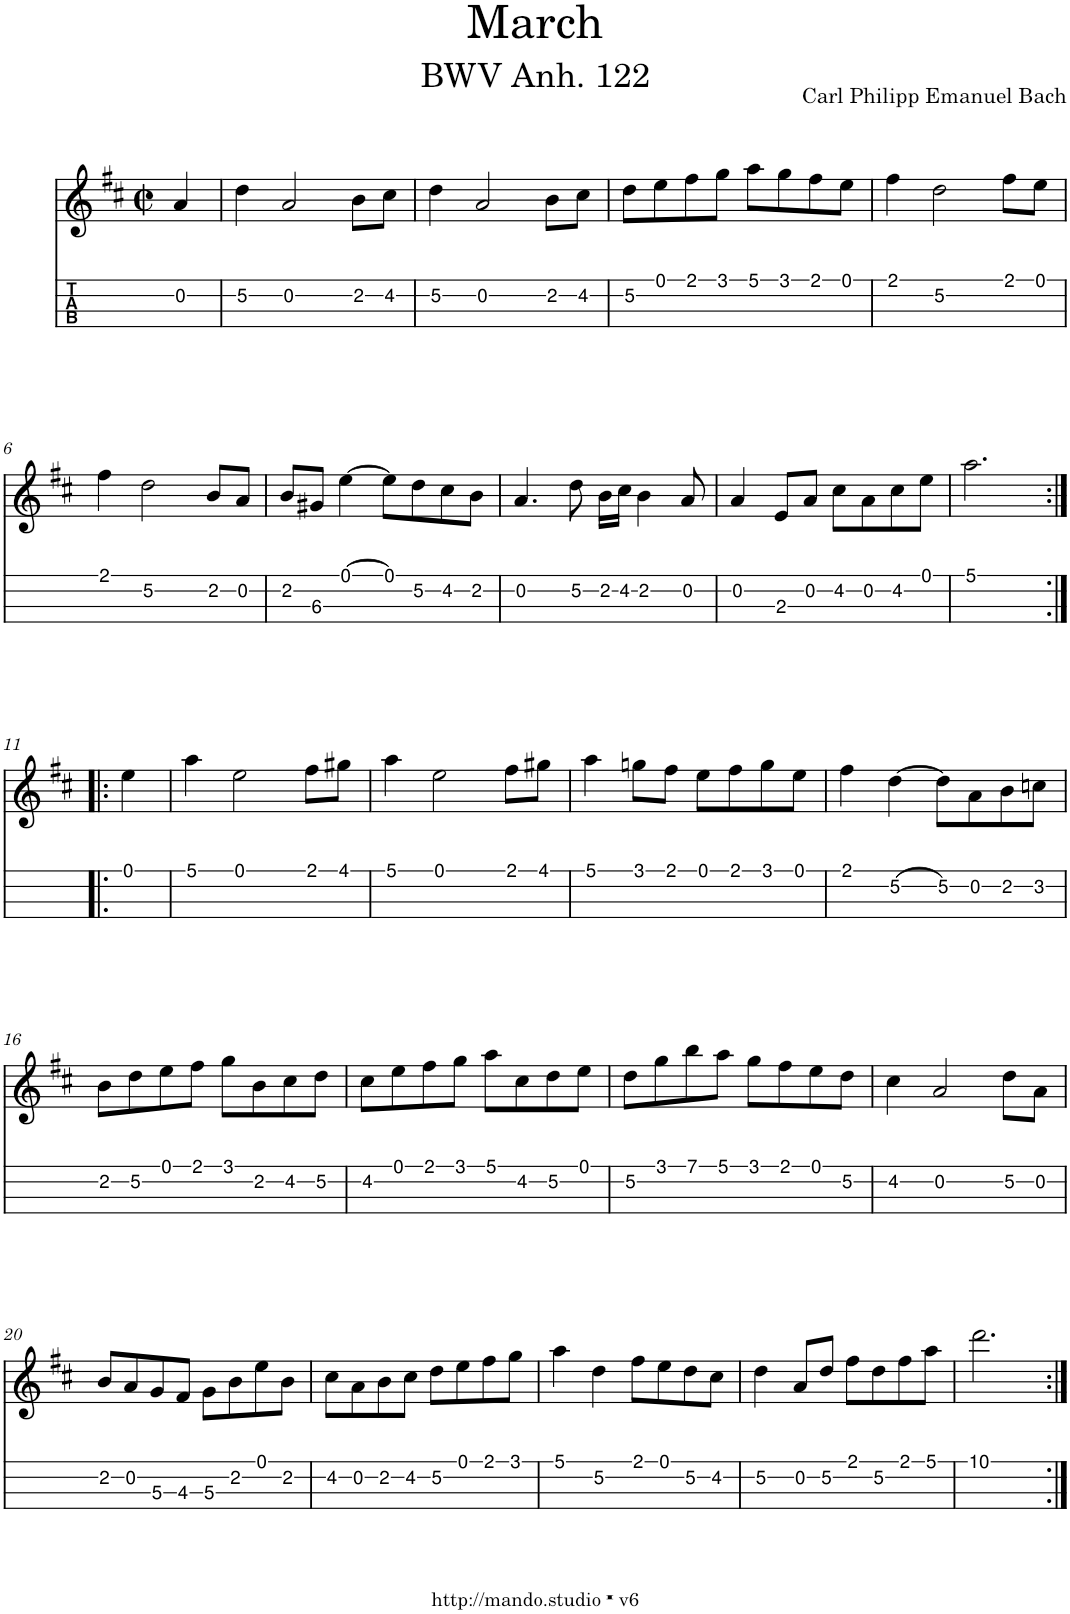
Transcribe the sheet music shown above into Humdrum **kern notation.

**kern	**kern
*part1	*part1
*staff2	*staff1
*I"Mandolin	*
*I'Mdn.	*
*stria4	*
*	*clefG2
*k[f#c#]	*k[f#c#]
*M2/2	*M2/2
*met(c|)	*met(c|)
=1	=1
4a	4a/
=2	=2
4dd	4dd\
2a	2a/
8bL	8b\L
8cc#J	8cc#\J
=3	=3
4dd	4dd\
2a	2a/
8bL	8b\L
8cc#J	8cc#\J
=4	=4
8ddL	8dd\L
8ee	8ee\
8ff#	8ff#\
8ggJ	8gg\J
8aaL	8aa\L
8gg	8gg\
8ff#	8ff#\
8eeJ	8ee\J
=5	=5
4ff#	4ff#\
2dd	2dd\
8ff#L	8ff#\L
8eeJ	8ee\J
!!LO:LB:g=z
=6	=6
4ff#	4ff#\
2dd	2dd\
8bL	8b/L
8aJ	8a/J
=7	=7
8bL	8b/L
8g#XJ	8g#X/J
[4ee	[4ee\
8eeL]	8ee\L]
8dd	8dd\
8cc#	8cc#\
8bJ	8b\J
=8	=8
4.a	4.a/
8dd	8dd\
16bLL	16b\LL
16cc#JJ	16cc#\JJ
4b	4b\
8a	8a/
=9	=9
4a	4a/
8eL	8e/L
8aJ	8a/J
8cc#L	8cc#\L
8a	8a\
8cc#	8cc#\
8eeJ	8ee\J
=10	=10
2.aa	2.aa\
!!LO:LB:g=z
=11:|!|:	=11:|!|:
4ee	4ee\
=12	=12
4aa	4aa\
2ee	2ee\
8ff#L	8ff#\L
8gg#XJ	8gg#X\J
=13	=13
4aa	4aa\
2ee	2ee\
8ff#L	8ff#\L
8gg#XJ	8gg#X\J
=14	=14
4aa	4aa\
8ggnL	8ggn\L
8ff#J	8ff#\J
8eeL	8ee\L
8ff#	8ff#\
8gg	8gg\
8eeJ	8ee\J
=15	=15
4ff#	4ff#\
[4dd	[4dd\
8ddL]	8dd\L]
8a	8a\
8b	8b\
8ccnJ	8ccn\J
!!LO:LB:g=z
=16	=16
8bL	8b\L
8dd	8dd\
8ee	8ee\
8ff#J	8ff#\J
8ggL	8gg\L
8b	8b\
8cc#	8cc#\
8ddJ	8dd\J
=17	=17
8cc#L	8cc#\L
8ee	8ee\
8ff#	8ff#\
8ggJ	8gg\J
8aaL	8aa\L
8cc#	8cc#\
8dd	8dd\
8eeJ	8ee\J
=18	=18
8ddL	8dd\L
8gg	8gg\
8bb	8bb\
8aaJ	8aa\J
8ggL	8gg\L
8ff#	8ff#\
8ee	8ee\
8ddJ	8dd\J
=19	=19
4cc#	4cc#\
2a	2a/
8ddL	8dd\L
8aJ	8a\J
!!LO:LB:g=z
=20	=20
8bL	8b/L
8a	8a/
8g	8g/
8f#J	8f#/J
8gL	8g\L
8b	8b\
8ee	8ee\
8bJ	8b\J
=21	=21
8cc#L	8cc#\L
8a	8a\
8b	8b\
8cc#J	8cc#\J
8ddL	8dd\L
8ee	8ee\
8ff#	8ff#\
8ggJ	8gg\J
=22	=22
4aa	4aa\
4dd	4dd\
8ff#L	8ff#\L
8ee	8ee\
8dd	8dd\
8cc#J	8cc#\J
=23	=23
4dd	4dd\
8aL	8a/L
8ddJ	8dd/J
8ff#L	8ff#\L
8dd	8dd\
8ff#	8ff#\
8aaJ	8aa\J
=24	=24
2.ddd	2.ddd\
=:|!	=:|!
*-	*-
